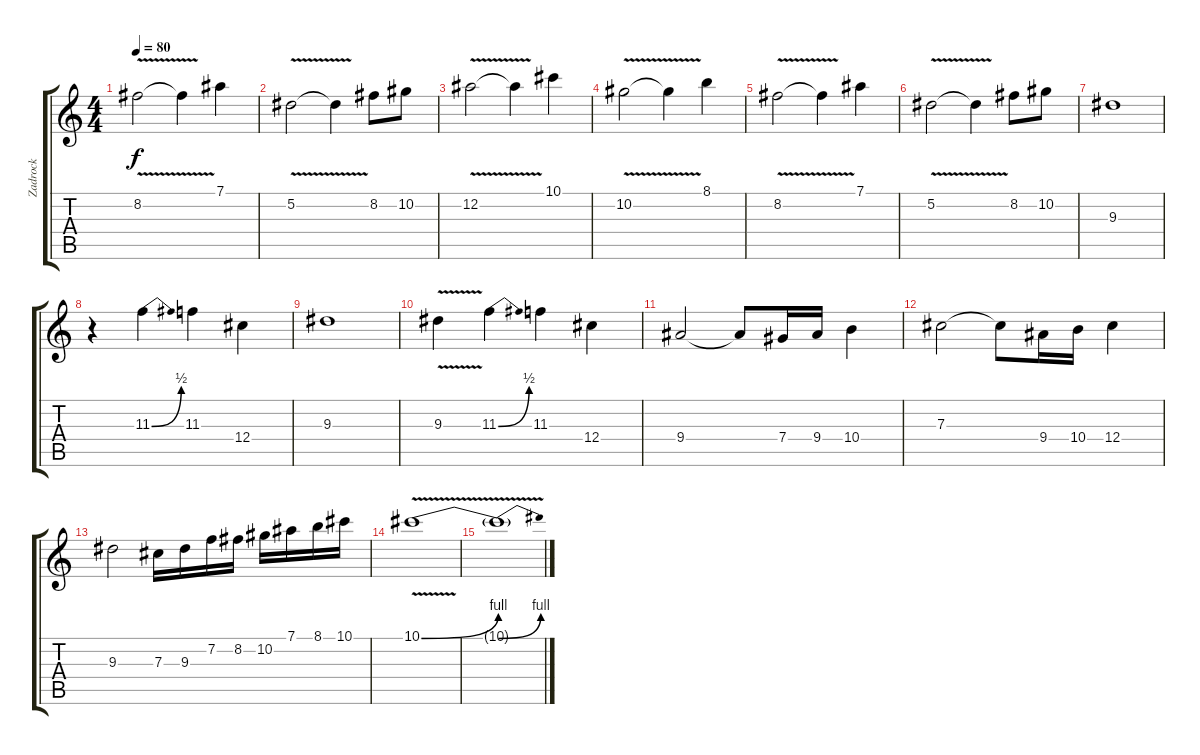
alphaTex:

\track ("Zadrock" "Zadrock") {instrument overdrivenguitar}
\staff {score tabs}
\tuning (Eb4 Bb3 Gb3 Db3 Ab2 Eb2) {hide}
\ts (4 4)
\tempo 80
\clef g2
\ks c
8.2{v}.2{dy f} 8.2{t}.4 7.1.4 |
5.2{v}.2 5.2{t}.4 8.2.8 10.2.8 |
12.2{v}.2 12.2{t}.4 10.1.4 |
10.2{v}.2 10.2{t}.4 8.1.4 |
8.2{v}.2 8.2{t}.4 7.1.4 |
5.2{v}.2 5.2{t}.4 8.2.8 10.2.8 |
9.3.1 |
r.4 11.3{be (bend 0 0 60 2)}.4 11.3.4 12.4.4 |
9.3.1 |
9.3{v}.4 11.3{be (bend 0 0 60 2)}.4 11.3.4 12.4.4 |
9.4.2 9.4{t}.8 7.4.16 9.4.16 10.4.4 |
7.3.2 7.3{t}.8 9.4.16 10.4.16 12.4.4 |
9.3.2 7.3.16 9.3.16 7.2.16 8.2.16 10.2.16 7.1.16 8.1.16 10.1.16 |
10.1{be (bend 0 0 60 4) v}.1 |
10.1{be (bend 0 0 60 4) v t}.1
